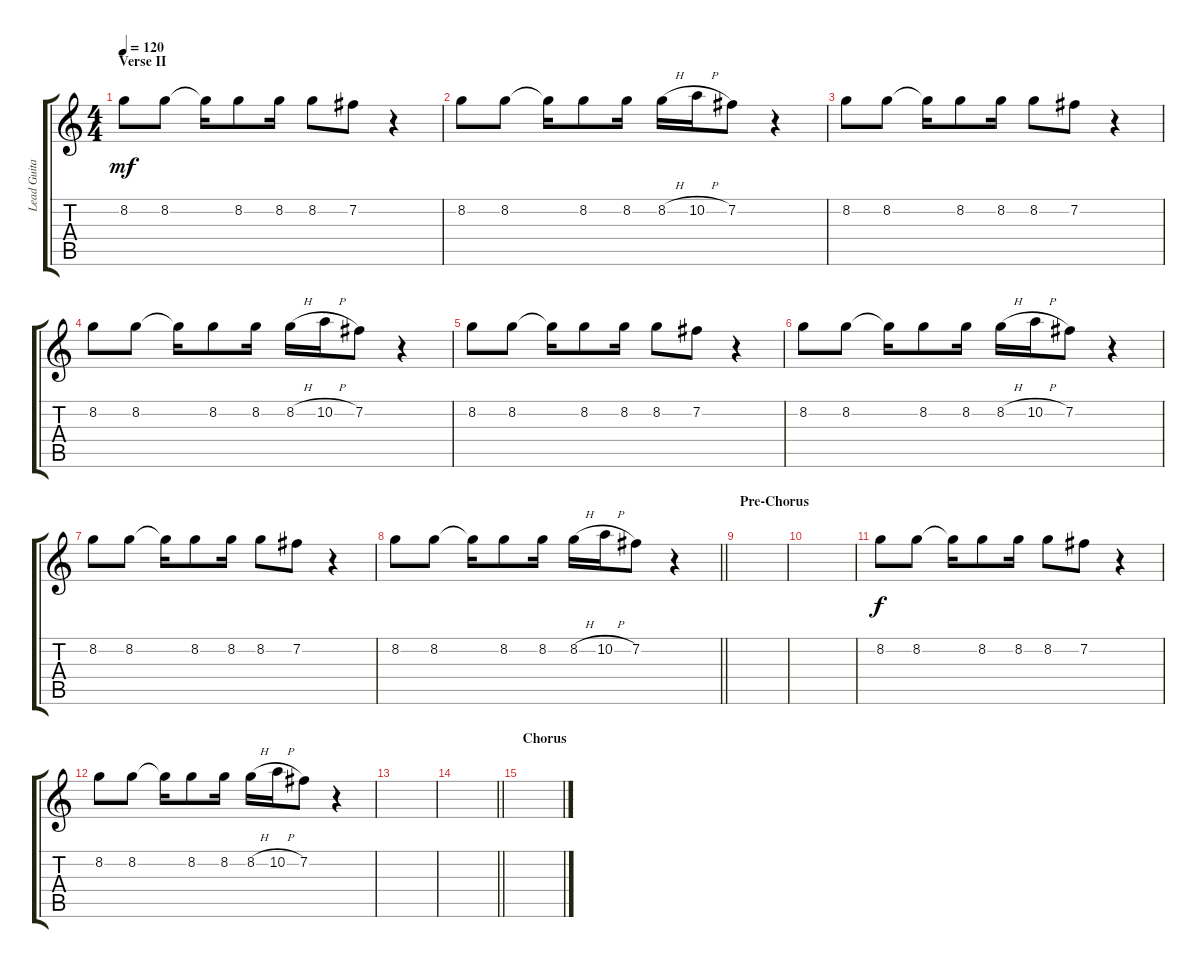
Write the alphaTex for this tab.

\track ("Lead Guitar II" "Lead Guita") {instrument distortionguitar}
\staff {score tabs}
\tuning (E4 B3 G3 D3 A2 D2) {hide}
\ts (4 4)
\section ("" "Verse II")
\tempo 120
\clef g2
\ks c
8.2.8{dy mf} 8.2.8 8.2{t}.16 8.2.8 8.2.16 8.2.8 7.2.8 r.4 |
8.2.8 8.2.8 8.2{t}.16 8.2.8 8.2.16 8.2{h}.16 10.2{h}.16 7.2.8 r.4 |
8.2.8 8.2.8 8.2{t}.16 8.2.8 8.2.16 8.2.8 7.2.8 r.4 |
8.2.8 8.2.8 8.2{t}.16 8.2.8 8.2.16 8.2{h}.16 10.2{h}.16 7.2.8 r.4 |
8.2.8 8.2.8 8.2{t}.16 8.2.8 8.2.16 8.2.8 7.2.8 r.4 |
8.2.8 8.2.8 8.2{t}.16 8.2.8 8.2.16 8.2{h}.16 10.2{h}.16 7.2.8 r.4 |
8.2.8 8.2.8 8.2{t}.16 8.2.8 8.2.16 8.2.8 7.2.8 r.4 |
\barLineRight lightlight
8.2.8 8.2.8 8.2{t}.16 8.2.8 8.2.16 8.2{h}.16 10.2{h}.16 7.2.8 r.4 |
\section ("" "Pre-Chorus")
|
|
8.2.8{dy f} 8.2.8 8.2{t}.16 8.2.8 8.2.16 8.2.8 7.2.8 r.4 |
8.2.8 8.2.8 8.2{t}.16 8.2.8 8.2.16 8.2{h}.16 10.2{h}.16 7.2.8 r.4 |
|
\barLineRight lightlight
|
\section ("" "Chorus")
